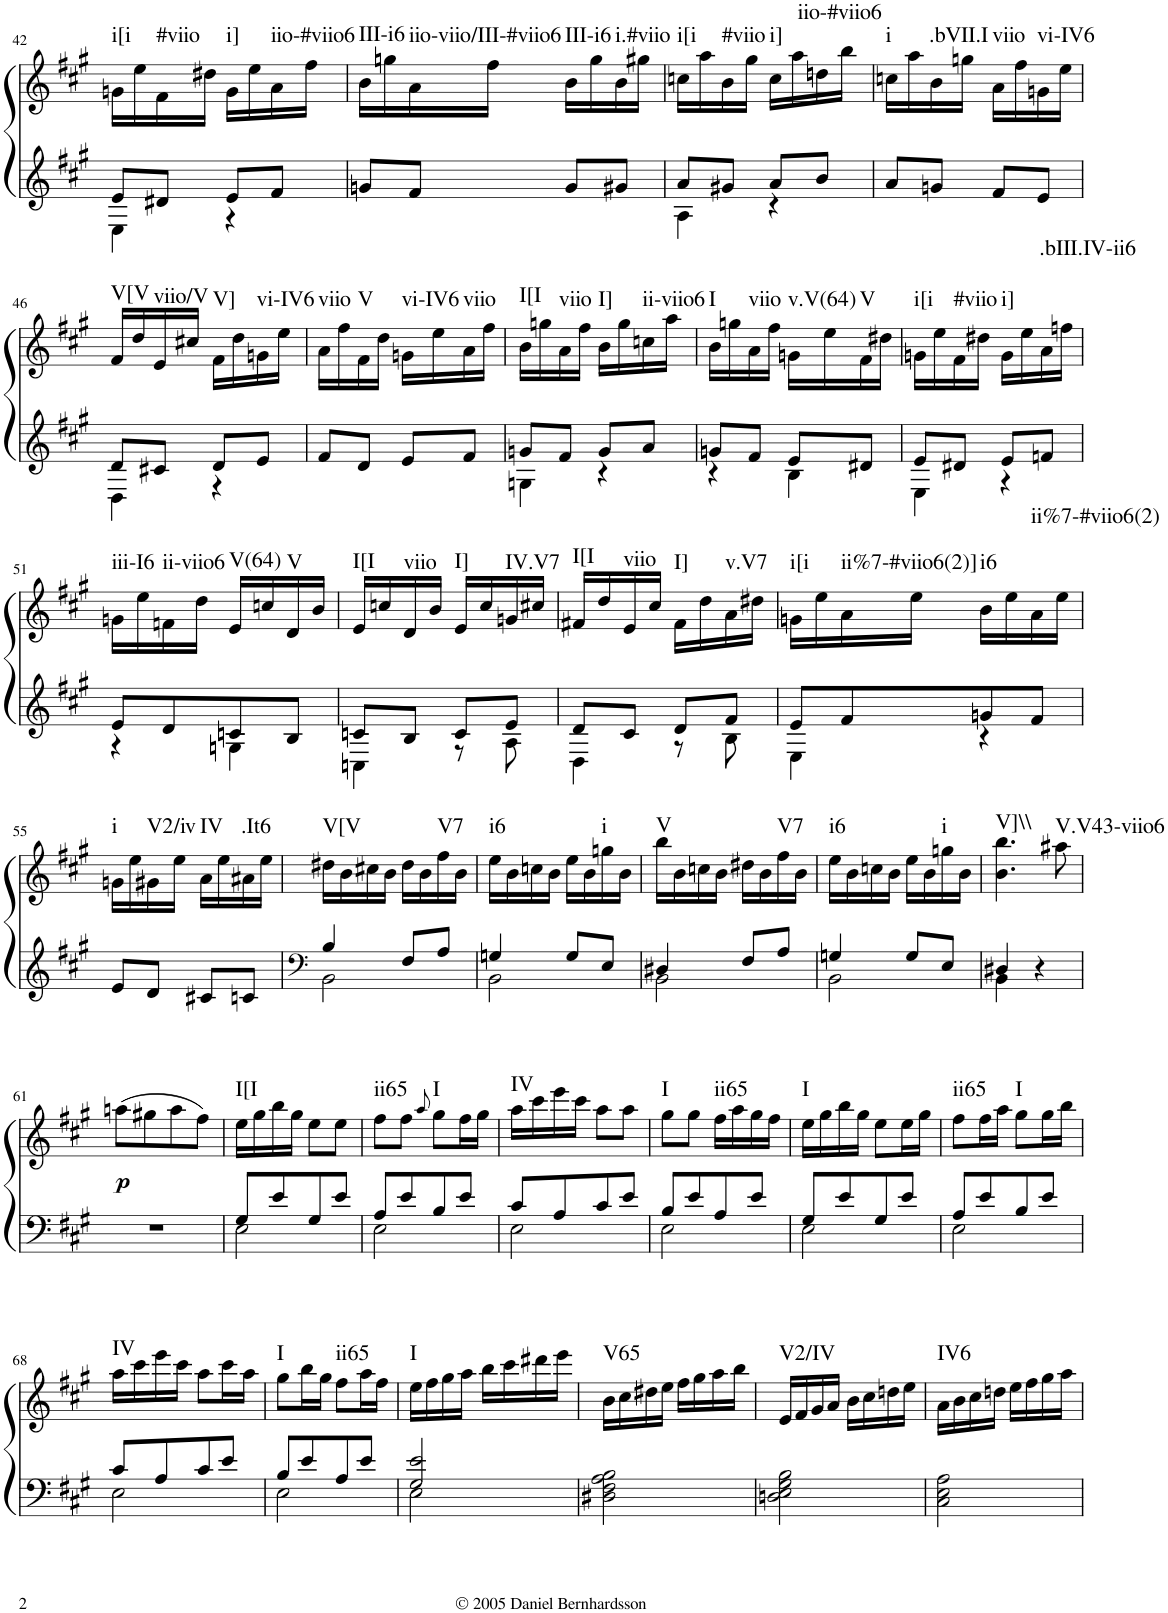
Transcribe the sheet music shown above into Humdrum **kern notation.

**kern	**kern	**dynam	**harte
*part1	*part1	*part1	*part1
*staff2	*staff1	*staff1/2	*
*I"Piano	*	*	*
*I'Pno.	*	*	*
!!LO:PB:g=z
*clefG2	*clefG2	*	*
*k[f#c#g#]	*k[f#c#g#]	*	*
*A:	*A:	*	*
*M2/4	*M2/4	*	*
=42	=42	=42	=42
*^	*	*	*
!	!	!	!	!LO:H:kt=i[i
8e/L	4E\	16gn\LL	.	N
.	.	16ee\	.	.
!	!	!	!	!LO:H:kt=#viio
8d#X/J	.	16f#\	.	N
!	!	!	!	!LO:H:kt=N.C.
.	.	16dd#X\JJ	.	N
!	!	!	!	!LO:H:kt=i]
8e/L	4r	16g\LL	.	N
.	.	16ee\	.	.
!	!	!	!	!LO:H:kt=iio-#viio6
8f#/J	.	16a\	.	N
.	.	16ff#\JJ	.	.
*v	*v	*	*	*
=43	=43	=43	=43
!	!	!	!LO:H:kt=III-i6
8gn/L	16b\LL	.	N
.	16ggn\	.	.
!	!	!	!LO:H:kt=iio-viio/III-#viio6
8f#/J	16a\	.	N
.	16ff#\JJ	.	.
!	!	!	!LO:H:kt=III-i6
8g/L	16b\LL	.	N
.	16gg\	.	.
!	!	!	!LO:H:kt=i.#viio
8g#X/J	16b\	.	N
.	16gg#X\JJ	.	.
=44	=44	=44	=44
*^	*	*	*
!	!	!	!	!LO:H:kt=i[i
8a/L	4A\	16ccn\LL	.	N
.	.	16aa\	.	.
!	!	!	!	!LO:H:kt=#viio
8g#X/J	.	16b\	.	N
.	.	16gg#\JJ	.	.
!	!	!	!	!LO:H:kt=i]
8a/L	4r	16cc\LL	.	N
.	.	16aa\	.	.
!	!	!	!	!LO:H:kt=iio-#viio6
8b/J	.	16ddn\	.	N
.	.	16bb\JJ	.	.
*v	*v	*	*	*
=45	=45	=45	=45
!	!	!	!LO:H:kt=i
8a/L	16ccn\LL	.	N
.	16aa\	.	.
!	!	!	!LO:H:kt=.bVII.I
8gn/J	16b\	.	N
.	16ggn\JJ	.	.
!	!	!	!LO:H:kt=viio
8f#/L	16a\LL	.	N
.	16ff#\	.	.
!	!	!	!LO:H:kt=vi-IV6
8e/J	16gn\	.	N
.	16ee\JJ	.	.
!!LO:LB:g=z
=46	=46	=46	=46
*^	*	*	*
!	!	!	!	!LO:H:kt=V[V
8d/L	4D\	16f#/LL	.	N
.	.	16dd/	.	.
!	!	!	!	!LO:H:kt=viio/V
8c#X/J	.	16e/	.	N
.	.	16cc#X/JJ	.	.
!	!	!	!	!LO:H:kt=V]
8d/L	4r	16f#\LL	.	N
.	.	16dd\	.	.
!	!	!	!	!LO:H:kt=vi-IV6
8e/J	.	16gn\	.	N
.	.	16ee\JJ	.	.
*v	*v	*	*	*
=47	=47	=47	=47
!	!	!	!LO:H:kt=viio
8f#/L	16a\LL	.	N
.	16ff#\	.	.
!	!	!	!LO:H:kt=V
8d/J	16f#\	.	N
.	16dd\JJ	.	.
!	!	!	!LO:H:kt=vi-IV6
8e/L	16gn\LL	.	N
.	16ee\	.	.
!	!	!	!LO:H:kt=viio
8f#/J	16a\	.	N
.	16ff#\JJ	.	.
=48	=48	=48	=48
*^	*	*	*
!	!	!	!	!LO:H:kt=I[I
8gn/L	4Gn\	16b\LL	.	N
.	.	16ggn\	.	.
!	!	!	!	!LO:H:kt=viio
8f#/J	.	16a\	.	N
.	.	16ff#\JJ	.	.
!	!	!	!	!LO:H:kt=I]
8g/L	4r	16b\LL	.	N
.	.	16gg\	.	.
!	!	!	!	!LO:H:kt=ii-viio6
8a/J	.	16ccn\	.	N
.	.	16aa\JJ	.	.
=49	=49	=49	=49	=49
!	!	!	!	!LO:H:kt=I
8gn/L	4r	16b\LL	.	N
.	.	16ggn\	.	.
!	!	!	!	!LO:H:kt=viio
8f#/J	.	16a\	.	N
.	.	16ff#\JJ	.	.
!	!	!	!	!LO:H:kt=v.V(64)
8e/L	4B\	16gn\LL	.	N
.	.	16ee\	.	.
!	!	!	!	!LO:H:kt=V
8d#X/J	.	16f#\	.	N
.	.	16dd#X\JJ	.	.
=50	=50	=50	=50	=50
!	!	!	!	!LO:H:kt=i[i
8e/L	4E\	16gn\LL	.	N
.	.	16ee\	.	.
!	!	!	!	!LO:H:kt=#viio
8d#X/J	.	16f#\	.	N
.	.	16dd#X\JJ	.	.
!	!	!	!	!LO:H:kt=i]
8e/L	4r	16g\LL	.	N
.	.	16ee\	.	.
!	!	!	!	!LO:H:kt=.bIII.IV-ii6
8fn/J	.	16a\	.	N
.	.	16ffn\JJ	.	.
!!LO:LB:g=z
=51	=51	=51	=51	=51
!	!	!	!	!LO:H:kt=iii-I6
8e/L	4r	16gn\LL	.	N
.	.	16ee\	.	.
!	!	!	!	!LO:H:kt=ii-viio6
8d/	.	16fn\	.	N
.	.	16dd\JJ	.	.
!	!	!	!	!LO:H:kt=V(64)
8cn/	4Gn\	16e/LL	.	N
.	.	16ccn/	.	.
!	!	!	!	!LO:H:kt=V
8B/J	.	16d/	.	N
.	.	16b/JJ	.	.
=52	=52	=52	=52	=52
!	!	!	!	!LO:H:kt=I[I
8cn/L	4Cn\	16e/LL	.	N
.	.	16ccn/	.	.
!	!	!	!	!LO:H:kt=viio
8B/J	.	16d/	.	N
.	.	16b/JJ	.	.
!	!	!	!	!LO:H:kt=I]
8c/L	8r	16e/LL	.	N
.	.	16cc/	.	.
!	!	!	!	!LO:H:kt=IV.V7
8e/J	8A\	16gn/	.	N
.	.	16cc#X/JJ	.	.
=53	=53	=53	=53	=53
!	!	!	!	!LO:H:kt=I[I
8d/L	4D\	16f#X/LL	.	N
.	.	16dd/	.	.
!	!	!	!	!LO:H:kt=viio
8c#/J	.	16e/	.	N
.	.	16cc#/JJ	.	.
!	!	!	!	!LO:H:kt=I]
8d/L	8r	16f#\LL	.	N
.	.	16dd\	.	.
!	!	!	!	!LO:H:kt=v.V7
8f#/J	8B\	16a\	.	N
.	.	16dd#X\JJ	.	.
=54	=54	=54	=54	=54
!	!	!	!	!LO:H:kt=i[i
8e/L	4E\	16gn\LL	.	N
.	.	16ee\	.	.
!	!	!	!	!LO:H:kt=ii%7-#viio6(2)]
8f#/	.	16a\	.	N
.	.	16ee\JJ	.	.
!	!	!	!	!LO:H:kt=i6
8gn/	4r	16b\LL	.	N
.	.	16ee\	.	.
!	!	!	!	!LO:H:kt=ii%7-#viio6(2)
8f#/J	.	16a\	.	N
.	.	16ee\JJ	.	.
*v	*v	*	*	*
!!LO:LB:g=z
=55	=55	=55	=55
!	!	!	!LO:H:kt=i
8e/L	16gn\LL	.	N
.	16ee\	.	.
!	!	!	!LO:H:kt=V2/iv
8d/J	16g#X\	.	N
.	16ee\JJ	.	.
!	!	!	!LO:H:kt=IV
8c#X/L	16a\LL	.	N
.	16ee\	.	.
!	!	!	!LO:H:kt=.It6
8cn/J	16a#X\	.	N
.	16ee\JJ	.	.
=56	=56	=56	=56
*clefF4	*	*	*
*^	*	*	*
!	!	!	!	!LO:H:kt=V[V
4B/	2BB\	16dd#X\LL	.	N
.	.	16b\	.	.
.	.	16cc#X\	.	.
.	.	16b\JJ	.	.
8F#/L	.	16dd#\LL	.	.
.	.	16b\	.	.
!	!	!	!	!LO:H:kt=V7
8A/J	.	16ff#\	.	N
.	.	16b\JJ	.	.
=57	=57	=57	=57	=57
!	!	!	!	!LO:H:kt=i6
4Gn/	2BB\	16ee\LL	.	N
.	.	16b\	.	.
.	.	16ccn\	.	.
.	.	16b\JJ	.	.
8G/L	.	16ee\LL	.	.
.	.	16b\	.	.
!	!	!	!	!LO:H:kt=i
8E/J	.	16ggn\	.	N
.	.	16b\JJ	.	.
=58	=58	=58	=58	=58
!	!	!	!	!LO:H:kt=V
4D#X/	2BB\	16bb\LL	.	N
.	.	16b\	.	.
.	.	16ccn\	.	.
.	.	16b\JJ	.	.
8F#/L	.	16dd#X\LL	.	.
.	.	16b\	.	.
!	!	!	!	!LO:H:kt=V7
8A/J	.	16ff#\	.	N
.	.	16b\JJ	.	.
=59	=59	=59	=59	=59
!	!	!	!	!LO:H:kt=i6
4Gn/	2BB\	16ee\LL	.	N
.	.	16b\	.	.
.	.	16ccn\	.	.
.	.	16b\JJ	.	.
8G/L	.	16ee\LL	.	.
.	.	16b\	.	.
!	!	!	!	!LO:H:kt=i
8E/J	.	16ggn\	.	N
.	.	16b\JJ	.	.
=60	=60	=60	=60	=60
!	!	!	!	!LO:H:kt=V]\\
4D#X/	4BB\	4.b\ 4.bb\	.	N
4r	4ryy	.	.	.
!	!	!	!	!LO:H:kt=V.V43-viio6
.	.	8aa#X\	.	N
*v	*v	*	*	*
!!LO:LB:g=z
=61	=61	=61	=61
!	!	!LO:DY:b	!
2r	(8aan\L	p	.
.	8gg#X\	.	.
.	8aa\	.	.
.	8ff#\J)	.	.
=62	=62	=62	=62
*^	*	*	*
!	!	!	!	!LO:H:kt=I[I
8G#/L	2E\	16ee\LL	.	N
.	.	16gg#\	.	.
8e/	.	16bb\	.	.
.	.	16gg#\JJ	.	.
8G#/	.	8ee\L	.	.
8e/J	.	8ee\J	.	.
=63	=63	=63	=63	=63
!	!	!	!	!LO:H:kt=ii65
8A/L	2E\	8ff#\L	.	N
8e/	.	8ff#\J	.	.
.	.	8qaa/	.	.
!	!	!	!	!LO:H:kt=I
8B/	.	8gg#\L	.	N
8e/J	.	16ff#\L	.	.
.	.	16gg#\JJ	.	.
=64	=64	=64	=64	=64
!	!	!	!	!LO:H:kt=IV
8c#/L	2E\	16aa\LL	.	N
.	.	16ccc#\	.	.
8A/	.	16eee\	.	.
.	.	16ccc#\JJ	.	.
8c#/	.	8aa\L	.	.
8e/J	.	8aa\J	.	.
=65	=65	=65	=65	=65
!	!	!	!	!LO:H:kt=I
8B/L	2E\	8gg#\L	.	N
8e/	.	8gg#\J	.	.
!	!	!	!	!LO:H:kt=ii65
8A/	.	16ff#\LL	.	N
.	.	16aa\	.	.
8e/J	.	16gg#\	.	.
.	.	16ff#\JJ	.	.
=66	=66	=66	=66	=66
!	!	!	!	!LO:H:kt=I
8G#/L	2E\	16ee\LL	.	N
.	.	16gg#\	.	.
8e/	.	16bb\	.	.
.	.	16gg#\JJ	.	.
8G#/	.	8ee\L	.	.
8e/J	.	16ee\L	.	.
.	.	16gg#\JJ	.	.
=67	=67	=67	=67	=67
!	!	!	!	!LO:H:kt=ii65
8A/L	2E\	8ff#\L	.	N
8e/	.	16ff#\L	.	.
.	.	16aa\JJ	.	.
!	!	!	!	!LO:H:kt=I
8B/	.	8gg#\L	.	N
8e/J	.	16gg#\L	.	.
.	.	16bb\JJ	.	.
!!LO:LB:g=z
=68	=68	=68	=68	=68
!	!	!	!	!LO:H:kt=IV
8c#/L	2E\	16aa\LL	.	N
.	.	16ccc#\	.	.
8A/	.	16eee\	.	.
.	.	16ccc#\JJ	.	.
8c#/	.	8aa\L	.	.
8e/J	.	16ccc#\L	.	.
.	.	16aa\JJ	.	.
=69	=69	=69	=69	=69
!	!	!	!	!LO:H:kt=I
8B/L	2E\	8gg#\L	.	N
8e/	.	16bb\L	.	.
.	.	16gg#\JJ	.	.
!	!	!	!	!LO:H:kt=ii65
8A/	.	8ff#\L	.	N
8e/J	.	16aa\L	.	.
.	.	16ff#\JJ	.	.
=70	=70	=70	=70	=70
!	!	!	!	!LO:H:kt=I
2G#/ 2e/	2E\	16ee\LL	.	N
.	.	16ff#\	.	.
.	.	16gg#\	.	.
.	.	16aa\JJ	.	.
.	.	16bb\LL	.	.
.	.	16ccc#\	.	.
.	.	16ddd#X\	.	.
.	.	16eee\JJ	.	.
*v	*v	*	*	*
=71	=71	=71	=71
!	!	!	!LO:H:kt=V65
2D#X\ 2F#\ 2A\ 2B\	16b\LL	.	N
.	16cc#\	.	.
.	16dd#X\	.	.
.	16ee\JJ	.	.
.	16ff#\LL	.	.
.	16gg#\	.	.
.	16aa\	.	.
.	16bb\JJ	.	.
=72	=72	=72	=72
!	!	!	!LO:H:kt=V2/IV
2Dn\ 2E\ 2G#\ 2B\	16e/LL	.	N
.	16f#/	.	.
.	16g#/	.	.
.	16a/JJ	.	.
.	16b\LL	.	.
.	16cc#\	.	.
.	16ddn\	.	.
.	16ee\JJ	.	.
=73	=73	=73	=73
!	!	!	!LO:H:kt=IV6
2C#\ 2E\ 2A\	16a\LL	.	N
.	16b\	.	.
.	16cc#\	.	.
.	16ddn\JJ	.	.
.	16ee\LL	.	.
.	16ff#\	.	.
.	16gg#\	.	.
.	16aa\JJ	.	.
=	=	=	=
*-	*-	*-	*-
